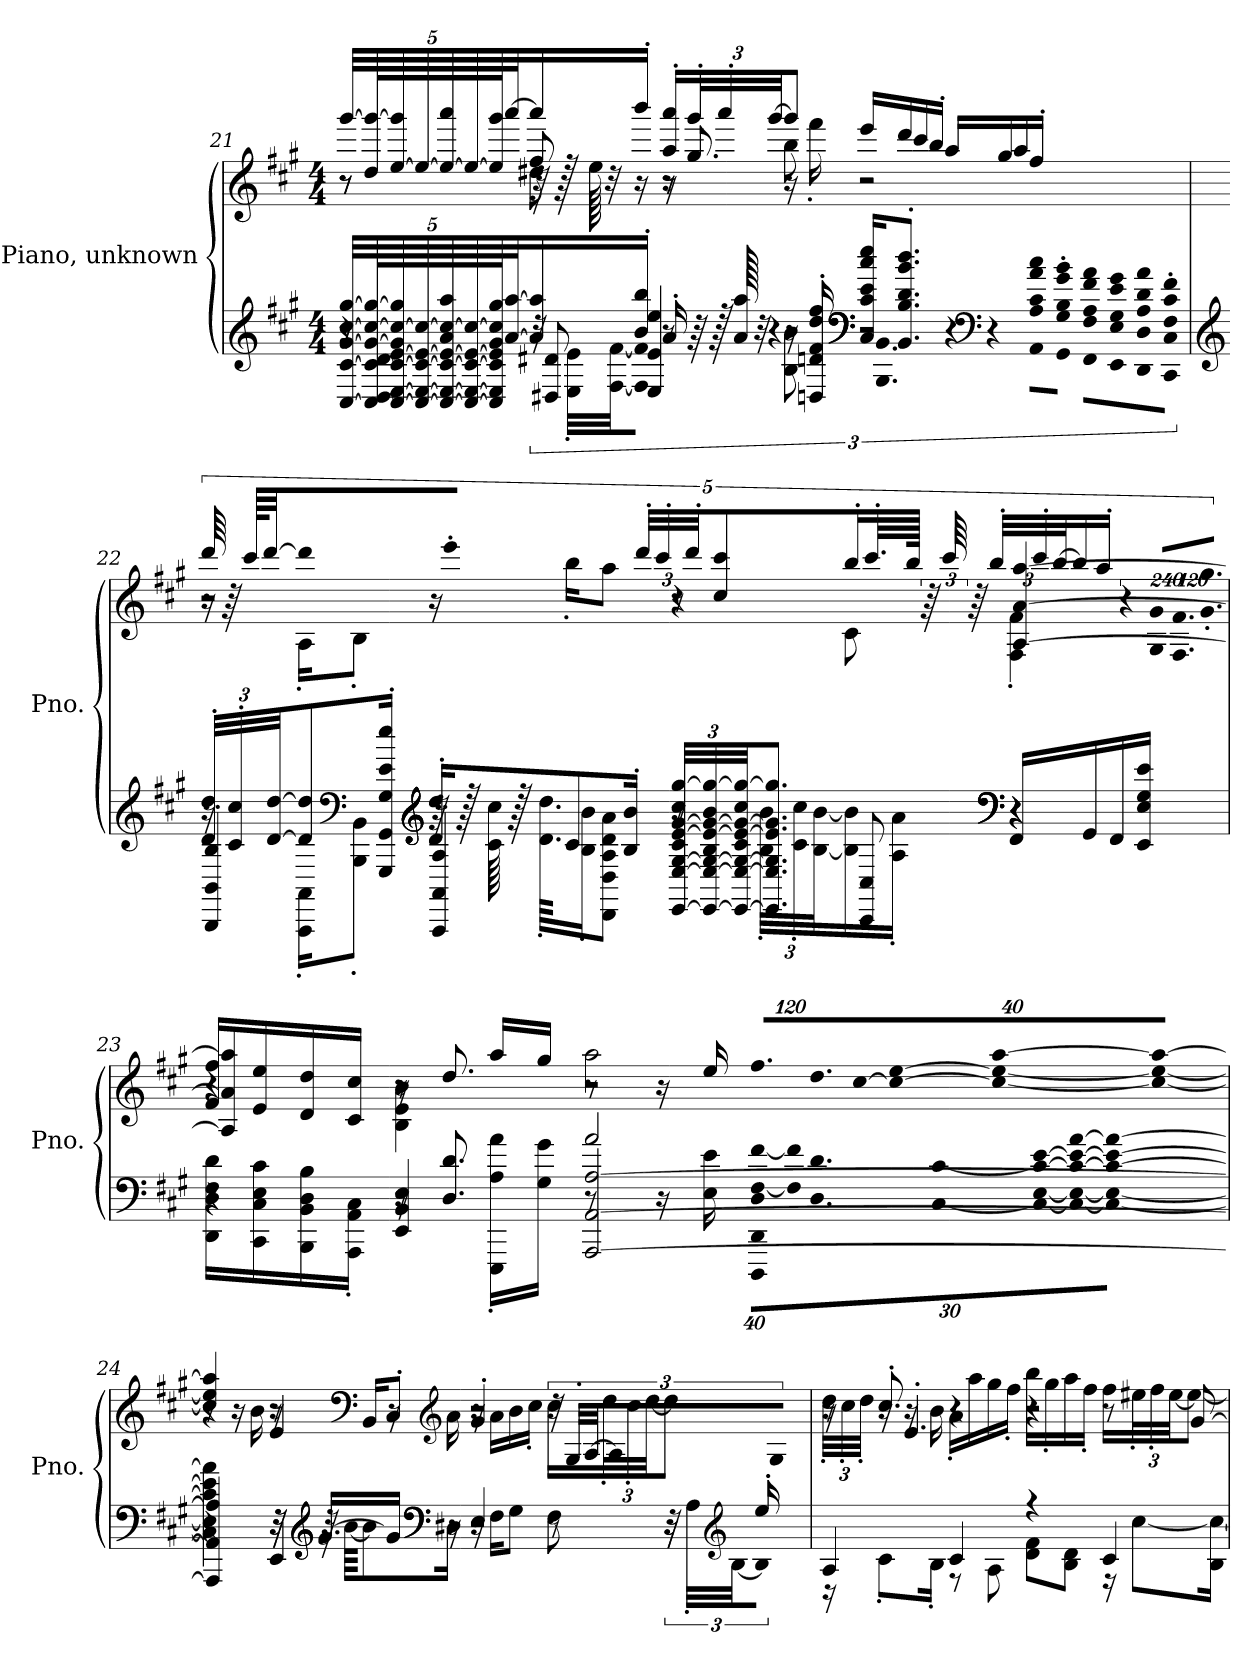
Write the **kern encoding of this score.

**kern	**kern
*part1	*part1
*staff2	*staff1
*I"Piano, unknown	*
*I'Pno.	*
!!LO:LB:g=z
*clefG2	*clefG2
*k[f#c#g#]	*k[f#c#g#]
*M4/4	*M4/4
*Xbrackettup	*Xbrackettup
=21	=21
*^	*^
*	*^	*	*^
*	*	*^	*	*	*^
[40C#/ [40c#/ [40g#/ [40cc#/ [40gg#/LLL	4r	8r	8r	[40ggg#/LLL	8r	8r	8r
80C#/_ 80D/ 80c#/_ 80d/ 80g#/_ 80cc#/_ 80gg#/_L	.	.	.	80dd/ 80ggg#/_L	.	.	.
80C#/_ [80E/ 80c#/_ [80e/ 80g#/] 80cc#/_ 80gg#/]	.	.	.	[80ee/ 80ggg#/]	.	.	.
80C#/_ 80E/_ 80c#/_ 80e/_ 80cc#/_	.	.	.	80ee/_	.	.	.
80C#/_ 80E/_ 80c#/_ 80e/_ 80a/ 80cc#/_ 80aa/	.	.	.	80ee/_ 80aaa/	.	.	.
80C#/_ 80E/_ 80c#/_ 80e/_ 80cc#/_	.	.	.	80ee/_	.	.	.
80C#/] 80E/] 80c#/] 80e/] 80g#/ 80cc#/] 80gg#/J	.	.	.	80ee/] 80ggg#/J	.	.	.
[40a/ [40aa/J	.	.	.	[40aaa/J	.	.	.
*	*	*	*brackettup	*	*	*	*
16a/] 16aa/]	.	8D#X/ 8d#X/	48r	16aaa/]	64r	8ff#/	8dd#X\
.	.	.	.	.	128r	.	.
.	.	.	48E\' 48e\'LLL	.	.	.	.
.	.	.	.	.	128ee\	.	.
.	.	.	.	.	32r	.	.
.	.	.	[48F#\ [48f#\J	.	.	.	.
16b/' 16bb/'JJ	.	.	16F#\] 16f#\]JJ	16bbb'/JJ	16r	.	.
16a'/	8r	4E/ 4e/ 4ee/	16r	16aa/' 16aaa/'LL	8r	16r	8r
64r	.	.	8.G#\ 8.g#\	48ggg#'/L	.	8.gg#/	.
128r	.	.	.	.	.	.	.
.	.	.	.	48aaa'/	.	.	.
128a/ 128aa/	.	.	.	.	.	.	.
32r	.	.	.	.	.	.	.
.	.	.	.	[48ggg#/JJ	.	.	.
16r	8B\ 8b\	.	.	8ggg#/J]	16r	.	8bb\
16Dn/' 16dn/' 16f#/' 16dd/' 16ff#/'	.	.	.	.	16fff#'\	.	.
*clefF4	*	*	*	*	*	*	*
16C#/ 16c#/ 16e/ 16cc#/ 16ee/KL	2r	2r	8r	16eee/LL	2r	2r	2r
8.BB/' 8.B/' 8.d/' 8.b/' 8.dd/'J	.	.	.	16ddd/	.	.	.
.	.	.	16AA\ 16A\ 16c#\ 16a\ 16cc#\LL	16ccc#/	.	.	.
.	.	.	16GG#\' 16G#\' 16B\' 16g#\' 16b\'JJ	16bb'/JJ	.	.	.
4r	.	.	16FF#\ 16F#\ 16A\ 16f#\ 16a\LL	16aa/LL	.	.	.
.	.	.	16EE\ 16E\ 16G#\ 16e\ 16g#\	16gg#/	.	.	.
.	.	.	16DD\ 16D\ 16A\ 16d\ 16a\	16aa/	.	.	.
.	.	.	16CC#\' 16C#\' 16F#\' 16c#\' 16f#\'JJ	16ff#'/JJ	.	.	.
*v	*v	*v	*v	*	*	*	*
*	*v	*v	*v	*v
!!LO:LB:g=z
=22	=22
*clefG2	*
*Xbrackettup	*brackettup
*^	*^
*	*^	*	*^
48d/' 48dd/'LLL	16r	4BBB/' 4BB/' 4B/'	80ddd/	16r	2r
.	.	.	80r	.	.
48c#/' 48cc#/'	.	.	.	.	.
.	.	.	80ccc#/KLLL	.	.
.	.	.	[40ddd/JJ	.	.
[48d/ [48dd/JJ	.	.	.	.	.
8d/] 8dd/]	16AAA\' 16AA\'KL	.	8ddd/]	16A'\KL	.
*clefF4	*	*	*	*	*
.	8BBB\' 8BB\'J	.	.	8B'\J	.
16GGG#/' 16GG#/' 16G#/' 16e/' 16ee/'Jk	.	.	16eee'/Jk	.	.
*clefG2	*	*	*	*	*
*	*	*	*Xbrackettup	*	*
16d/' 16dd/'KL	64r	4AAA/' 4AA/' 4A/'	48ddd'/LLL	16r	.
.	128r	.	.	.	.
.	.	.	48ccc#'/	.	.
.	128c#\ 128cc#\	.	.	.	.
.	128r	.	.	.	.
.	64.d\' 64.dd\'KKLL	.	.	.	.
.	.	.	48ddd'/JJ	.	.
8c#/	16B\' 16b\'J	.	8cc#/ 8ccc#/	16bb'\KL	.
.	8DD\ 8D\ 8A\ 8d\ 8a\J	.	.	8aa\J	.
16B/' 16b/'Jk	.	.	16bb'/L	.	.
[48EE/ [48E/ [48G#/ 48c#/ [48e/ [48g#/ 48cc#/ [48gg#/LLL	16r	8r	64.ccc#'/LL	8r	4r
48EE/_ 48E/_ 48G#/_ 48B/ 48e/_ 48g#/_ 48b/ 48gg#/_	.	.	.	.	.
.	.	.	128bb/JJJJk	.	.
*	*	*	*brackettup	*	*
.	.	.	96r	.	.
48EE/_ 48E/_ 48G#/_ 48c#/ 48e/_ 48g#/_ 48cc#/ 48gg#/_JJ	.	.	96ccc#/	.	.
.	.	.	96r	.	.
*	*	*	*Xbrackettup	*	*
8.EE/] 8.E/] 8.G#/] 8.e/] 8.g#/] 8.gg#/]J	48B\' 48b\'LLL	.	48bb'/LLL	.	.
.	48c#\' 48cc#\'	.	48ccc#'/	.	.
.	[48B\ [48b\J	.	[48bb/J	.	.
.	16B\] 16b\]	8CC#/ 8C#/	16bb/]	8c#\	.
.	16A\' 16a\'JJ	.	16aa'/JJ	.	.
*clefF4	*	*	*	*	*
*	*	*	*brackettup	*	*
!	!	!	!LO:N:vis=16	!	!
16FF#/LL	4r	4r	1920%137r	4F#\' 4f#\'	[4A/ [4a/ [4aa/
16GG#/	.	.	.	.	.
!	!	!	!LO:N:vis=16	!	!
.	.	.	1920%137G#/ 1920%137g#/LL	.	.
16FF#/	.	.	.	.	.
!	!	!	!LO:N:vis=32.	!	!
.	.	.	1920%103F#/ 1920%103f#/L	.	.
16EE/ 16E/ 16G#/ 16e/JJ	.	.	.	.	.
!	!	!	!LO:N:vis=32.	!	!
.	.	.	1920%103g#/' 1920%103gg#/'JJJ	.	.
!!LO:LB:g=z	!!	!!
=23	=23	=23	=23	=23	=23
4r	16DD\ 16D\ 16F#\ 16d\LL	4r	16f#/ 16ff#/LL	4r	4A/] 4a/] 4aa/]
.	16CC#\ 16C#\ 16E\ 16c#\	.	16e/ 16ee/	.	.
.	16BBB\ 16BB\ 16D\ 16B\	.	16d/ 16dd/	.	.
.	16AAA\' 16AA\' 16C#\'JJ	.	16c#/ 16cc#/JJ	.	.
16r	8r	4EE/ 4BB/ 4E/	8r	4B\ 4e\ 4b\	16r
8.D/ 8.d/	.	.	.	.	8.dd/
.	16EEE\' 16A\' 16a\'LL	.	16aa/LL	.	.
.	16G#\ 16g#\JJ	.	16gg#/JJ	.	.
2a/	8r	[2AAA/ [2AA/ [2A/	8r	2aa\	2r
.	16r	.	16r	.	.
.	16E\ 16e\	.	16ee/	.	.
!	!LO:N:vis=32	!	!	!	!
*	*	*	*Xbrackettup	*	*
!	!	!	!LO:N:vis=32.	!	!
.	640%23DDD\ 640%23DD\ 640%23D\ [640%23F#\ [640%23f#\LLL	.	1920%103ff#/LLL	.	.
!	!LO:N:vis=64	!	!	!	!
.	960%17F#\] 960%17f#\]K	.	.	.	.
!	!LO:N:vis=32.	!	!LO:N:vis=32.	!	!
.	1920%103D\ 1920%103d\	.	1920%103dd/	.	.
!	!LO:N:vis=32	!	!LO:N:vis=32	!	!
.	[640%23C#\ [640%23c#\	.	[640%23cc#/	.	.
!	!LO:N:vis=64	!	!LO:N:vis=64	!	!
.	960%17C#\_ [960%17E\ 960%17c#\_ [960%17e\L	.	960%17cc#/_ [960%17ee/L	.	.
!	!LO:N:vis=64	!	!LO:N:vis=64	!	!
.	960%17C#\_ 960%17E\_ 960%17c#\_ 960%17e\_ [960%17a\JJ	.	960%17cc#/_ 960%17ee/_ [960%17aa/JJ	.	.
!	!LO:N:vis=16	!	!LO:N:vis=16	!	!
.	1920%137C#\_ 1920%137E\_ 1920%137c#\_ 1920%137e\_ 1920%137a\_JJ	.	1920%137cc#/_ 1920%137ee/_ 1920%137aa/_JJ	.	.
!!LO:LB:g=z	!!	!!
=24	=24	=24	=24	=24	=24
4r	4C#\] 4E\] 4c#\] 4e\] 4a\]	4AAA/] 4AA/] 4A/]	4cc#/] 4ee/] 4aa/]	8r	4r
.	.	.	.	16r	.
.	.	.	.	16b\	.
32r	32r	4EE/	16r	8r	4e/
*clefG2	*	*	*	*	*
[16.g#/LL	64r	.	.	.	.
.	[64b\KKKL	.	.	.	.
*	*	*	*clefF4	*	*
.	8b\]	.	16BB/KL	.	.
16g#/JJ]	.	.	8C#'/J	16r	.
*clefF4	*	*	*clefG2	*	*
16r	16D#X\Jk	.	.	16a\	.
2r	16r	4E/	4g#'/	16r	2r
.	16F#\KL	.	.	16a\LL	.
.	8G#\J	.	.	16b\	.
.	.	.	.	16cc#'\JJ	.
*	*	*	*brackettup	*	*
.	8F#\	8r	48r	16cc#\LL	.
.	.	.	48G#'/LLL	.	.
.	.	.	[48A/J	.	.
*	*	*	*	*Xbrackettup	*
.	.	.	16A/J]	48dd'\L	.
.	.	.	.	48cc#'\	.
.	.	.	.	[48dd\JJ	.
*	*brackettup	*	*	*	*
.	48r	16r	8G#/J	8dd\J]	.
.	48A'\LLL	.	.	.	.
*clefG2	*	*	*	*	*
.	[48B\J	.	.	.	.
.	16B\JJ]	16ee'/	.	.	.
*	*v	*v	*	*	*
!!LO:LB:g=z	!!	!!
=25	=25	=25	=25	=25
4A/	16r	16r	48dd'\LLL	8r
.	.	.	48cc#'\	.
.	.	.	48dd'\JJJ	.
.	8c#'\L	8.cc#'/	16r	.
.	.	.	16r	4.e'/
.	16B'\Jk	.	16b\	.
4c#/	8r	4r	16a'\LL	.
.	.	.	16aa\	.
.	8A\	.	16gg#\	.
.	.	.	16ff#'\JJ	.
4r	8d\ 8f#\L	4r	16bb\LL	2r
.	.	.	16gg#'\	.
.	8B\ 8d\J	.	16aa\	.
.	.	.	16ff#'\JJ	.
4c#/	16r	8r	16ff#\LL	.
.	[8cc#\L	.	48ee#X'\L	.
.	.	.	48ff#'\	.
.	.	.	[48ee#\JJ	.
.	.	[8g#/	8ee#\J_	.
.	16B\ 16cc#\_Jk	.	.	.
*v	*v	*	*	*
*	*v	*v	*v
=	=
*-	*-
